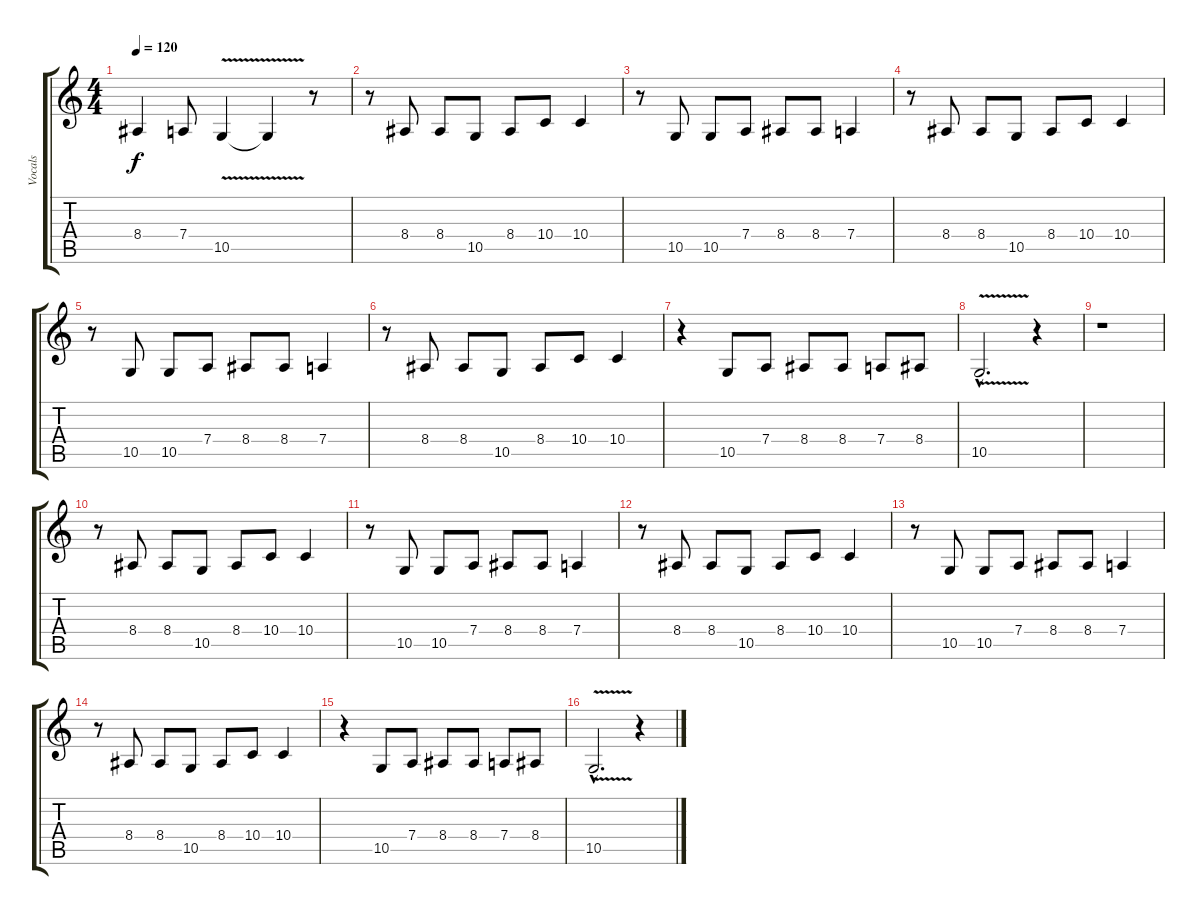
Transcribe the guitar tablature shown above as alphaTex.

\track ("Vocals" "Vocals") {instrument lead6voice}
\staff {score tabs}
\tuning (E4 B3 G3 D3 A2 E2) {hide}
\ts (4 4)
\tempo 120
\clef g2
\ks c
8.4.4{dy f} 7.4.8 10.5{v}.4 10.5{t}.4 r.8 |
r.8 8.4.8 8.4.8 10.5.8 8.4.8 10.4.8 10.4.4 |
r.8 10.5.8 10.5.8 7.4.8 8.4.8 8.4.8 7.4.4 |
r.8 8.4.8 8.4.8 10.5.8 8.4.8 10.4.8 10.4.4 |
r.8 10.5.8 10.5.8 7.4.8 8.4.8 8.4.8 7.4.4 |
r.8 8.4.8 8.4.8 10.5.8 8.4.8 10.4.8 10.4.4 |
r.4 10.5.8 7.4.8 8.4.8 8.4.8 7.4.8 8.4.8 |
10.5{v hac}.2{d} r.4 |
r.1 |
r.8 8.4.8 8.4.8 10.5.8 8.4.8 10.4.8 10.4.4 |
r.8 10.5.8 10.5.8 7.4.8 8.4.8 8.4.8 7.4.4 |
r.8 8.4.8 8.4.8 10.5.8 8.4.8 10.4.8 10.4.4 |
r.8 10.5.8 10.5.8 7.4.8 8.4.8 8.4.8 7.4.4 |
r.8 8.4.8 8.4.8 10.5.8 8.4.8 10.4.8 10.4.4 |
r.4 10.5.8 7.4.8 8.4.8 8.4.8 7.4.8 8.4.8 |
10.5{v hac}.2{d} r.4
